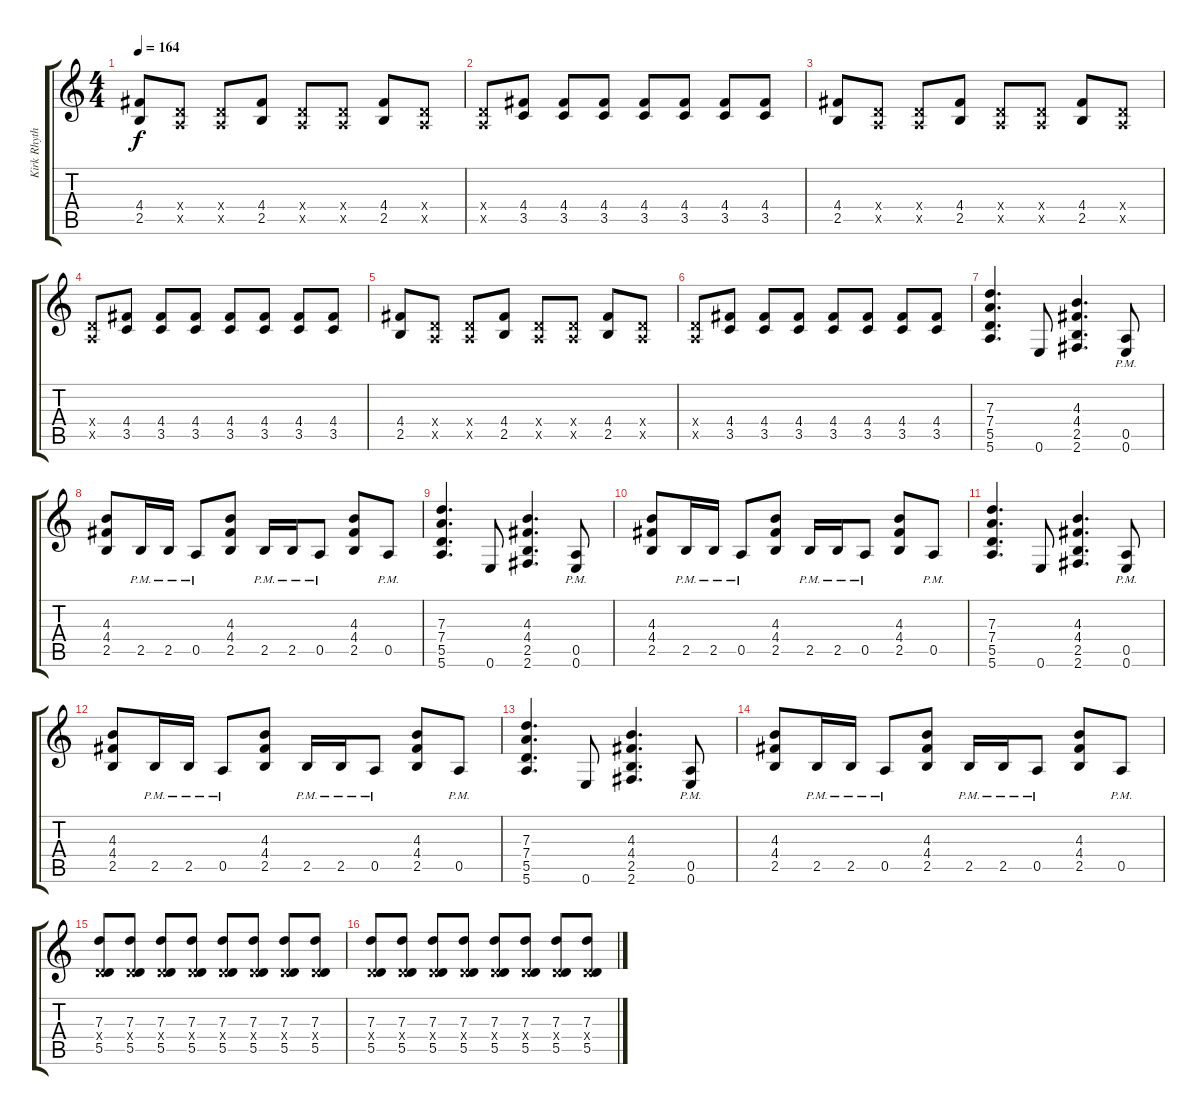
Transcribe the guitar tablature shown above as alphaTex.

\track ("Kirk Rhythm" "Kirk Rhyth") {instrument distortionguitar}
\staff {score tabs}
\tuning (E4 B3 G3 D3 A2 E2) {hide}
\ts (4 4)
\tempo 164
\clef g2
\ks c
(4.4 2.5).8{dy f} (0.4{x} 0.5{x}).8 (0.4{x} 0.5{x}).8 (4.4 2.5).8 (0.4{x} 0.5{x}).8 (0.4{x} 0.5{x}).8 (4.4 2.5).8 (0.4{x} 0.5{x}).8 |
(0.4{x} 0.5{x}).8 (4.4 3.5).8 (4.4 3.5).8 (4.4 3.5).8 (4.4 3.5).8 (4.4 3.5).8 (4.4 3.5).8 (4.4 3.5).8 |
(4.4 2.5).8 (0.4{x} 0.5{x}).8 (0.4{x} 0.5{x}).8 (4.4 2.5).8 (0.4{x} 0.5{x}).8 (0.4{x} 0.5{x}).8 (4.4 2.5).8 (0.4{x} 0.5{x}).8 |
(0.4{x} 0.5{x}).8 (4.4 3.5).8 (4.4 3.5).8 (4.4 3.5).8 (4.4 3.5).8 (4.4 3.5).8 (4.4 3.5).8 (4.4 3.5).8 |
(4.4 2.5).8 (0.4{x} 0.5{x}).8 (0.4{x} 0.5{x}).8 (4.4 2.5).8 (0.4{x} 0.5{x}).8 (0.4{x} 0.5{x}).8 (4.4 2.5).8 (0.4{x} 0.5{x}).8 |
(0.4{x} 0.5{x}).8 (4.4 3.5).8 (4.4 3.5).8 (4.4 3.5).8 (4.4 3.5).8 (4.4 3.5).8 (4.4 3.5).8 (4.4 3.5).8 |
(7.3 7.4 5.5 5.6).4{d} 0.6.8 (4.3 4.4 2.5 2.6).4{d} (0.5{pm} 0.6{pm}).8 |
(4.3 4.4 2.5).8 2.5{pm}.16 2.5{pm}.16 0.5{pm}.8 (4.3 4.4 2.5).8 2.5{pm}.16 2.5{pm}.16 0.5{pm}.8 (4.3 4.4 2.5).8 0.5{pm}.8 |
(7.3 7.4 5.5 5.6).4{d} 0.6.8 (4.3 4.4 2.5 2.6).4{d} (0.5{pm} 0.6{pm}).8 |
(4.3 4.4 2.5).8 2.5{pm}.16 2.5{pm}.16 0.5{pm}.8 (4.3 4.4 2.5).8 2.5{pm}.16 2.5{pm}.16 0.5{pm}.8 (4.3 4.4 2.5).8 0.5{pm}.8 |
(7.3 7.4 5.5 5.6).4{d} 0.6.8 (4.3 4.4 2.5 2.6).4{d} (0.5{pm} 0.6{pm}).8 |
(4.3 4.4 2.5).8 2.5{pm}.16 2.5{pm}.16 0.5{pm}.8 (4.3 4.4 2.5).8 2.5{pm}.16 2.5{pm}.16 0.5{pm}.8 (4.3 4.4 2.5).8 0.5{pm}.8 |
(7.3 7.4 5.5 5.6).4{d} 0.6.8 (4.3 4.4 2.5 2.6).4{d} (0.5{pm} 0.6{pm}).8 |
(4.3 4.4 2.5).8 2.5{pm}.16 2.5{pm}.16 0.5{pm}.8 (4.3 4.4 2.5).8 2.5{pm}.16 2.5{pm}.16 0.5{pm}.8 (4.3 4.4 2.5).8 0.5{pm}.8 |
(7.3 0.4{x} 5.5).8 (7.3 0.4{x} 5.5).8 (7.3 0.4{x} 5.5).8 (7.3 0.4{x} 5.5).8 (7.3 0.4{x} 5.5).8 (7.3 0.4{x} 5.5).8 (7.3 0.4{x} 5.5).8 (7.3 0.4{x} 5.5).8 |
(7.3 0.4{x} 5.5).8 (7.3 0.4{x} 5.5).8 (7.3 0.4{x} 5.5).8 (7.3 0.4{x} 5.5).8 (7.3 0.4{x} 5.5).8 (7.3 0.4{x} 5.5).8 (7.3 0.4{x} 5.5).8 (7.3 0.4{x} 5.5).8
